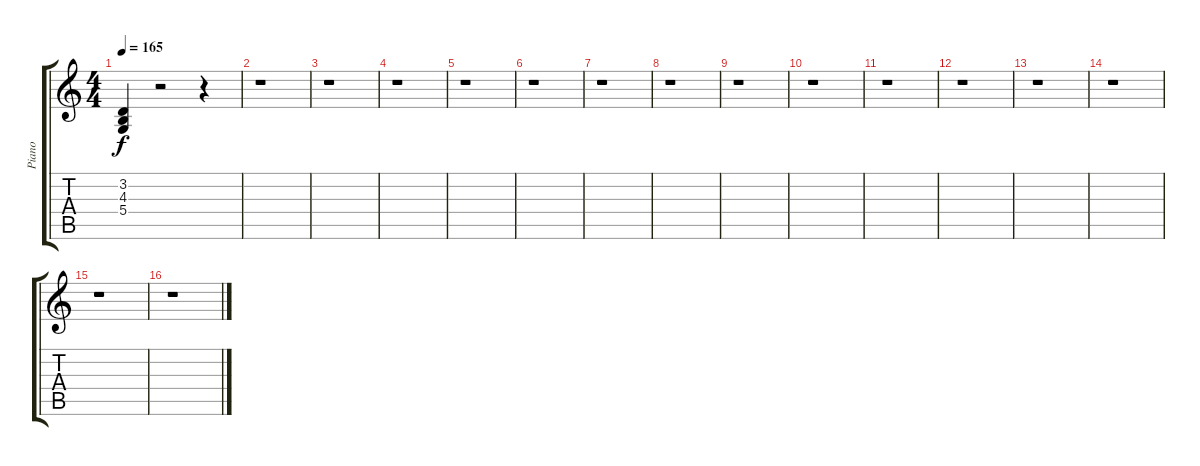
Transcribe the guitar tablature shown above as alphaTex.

\track ("Piano" "Piano") {instrument electricgrandpiano}
\staff {score tabs}
\tuning (E4 B3 G3 D3 A2 E2) {hide}
\ts (4 4)
\tempo 165
\clef g2
\ks c
(3.2 4.3 5.4).4{dy f} r.2 r.4 |
r.1 |
r.1 |
r.1 |
r.1 |
r.1 |
r.1 |
r.1 |
r.1 |
r.1 |
r.1 |
r.1 |
r.1 |
r.1 |
r.1 |
r.1
